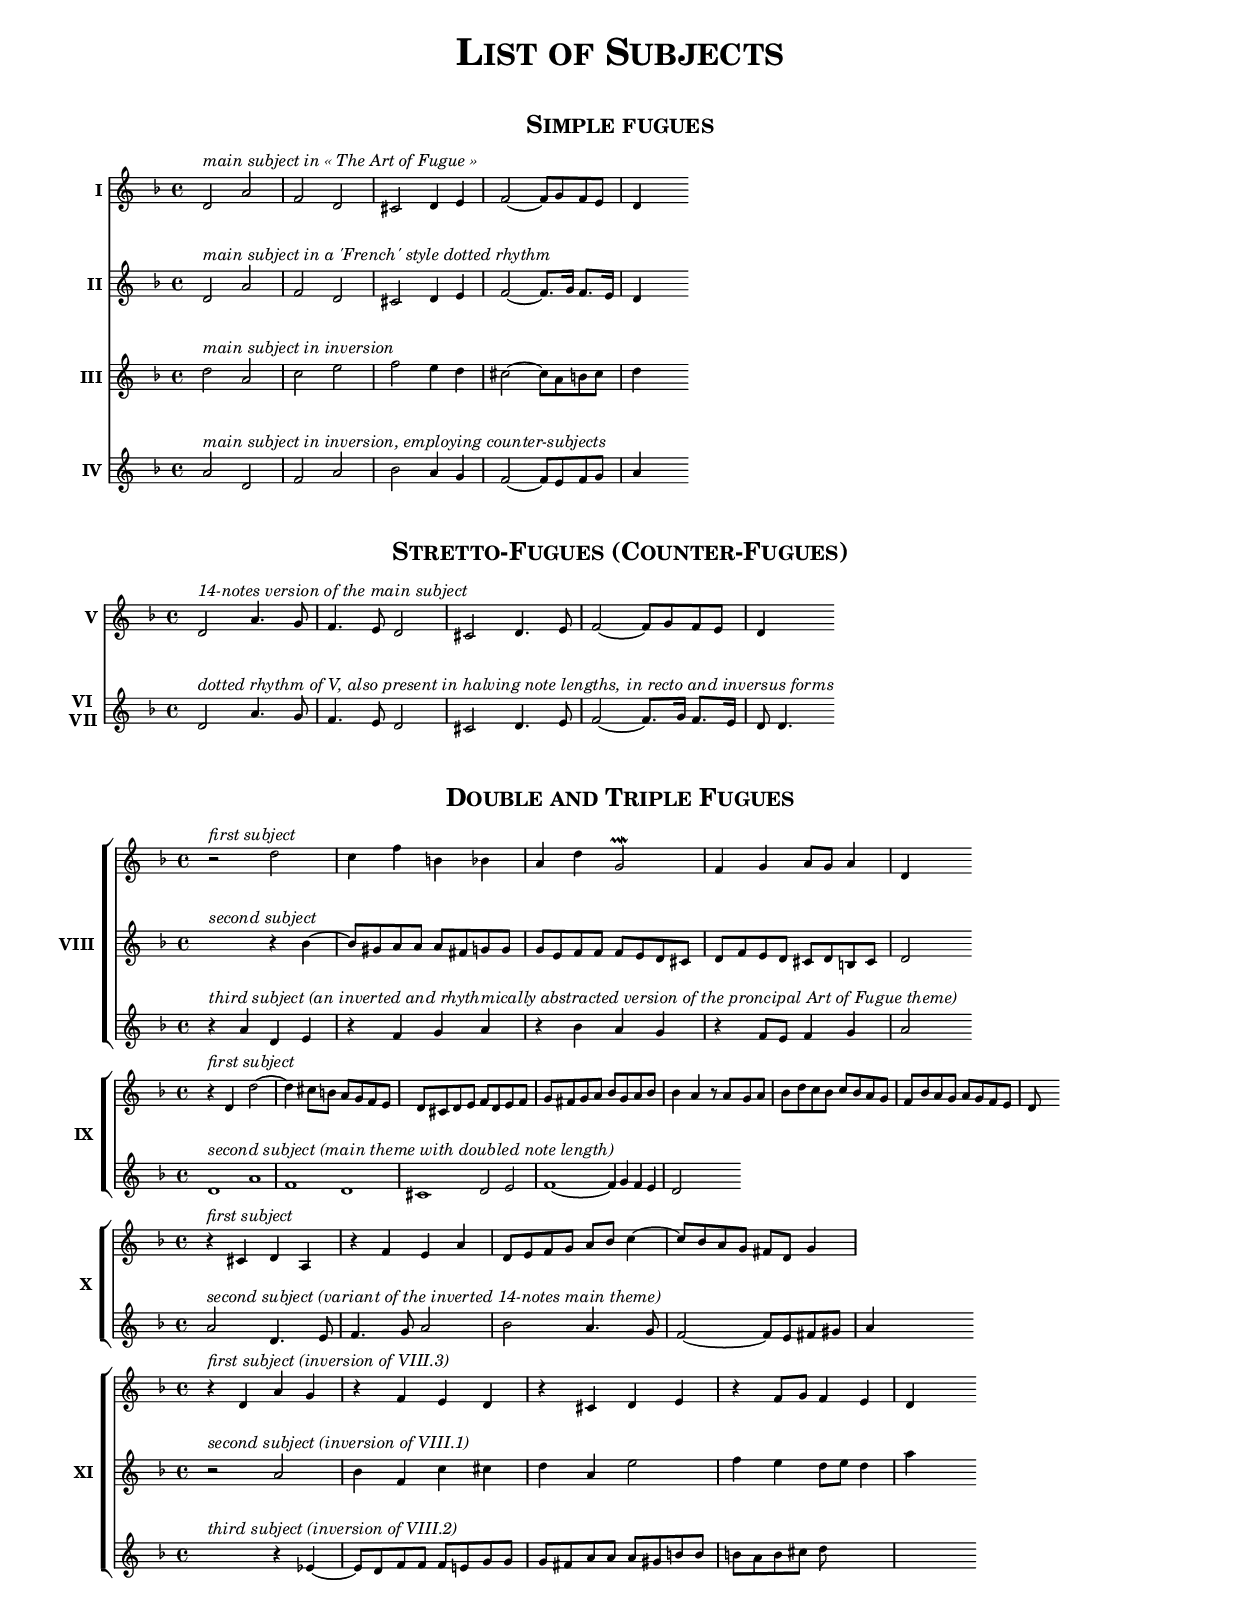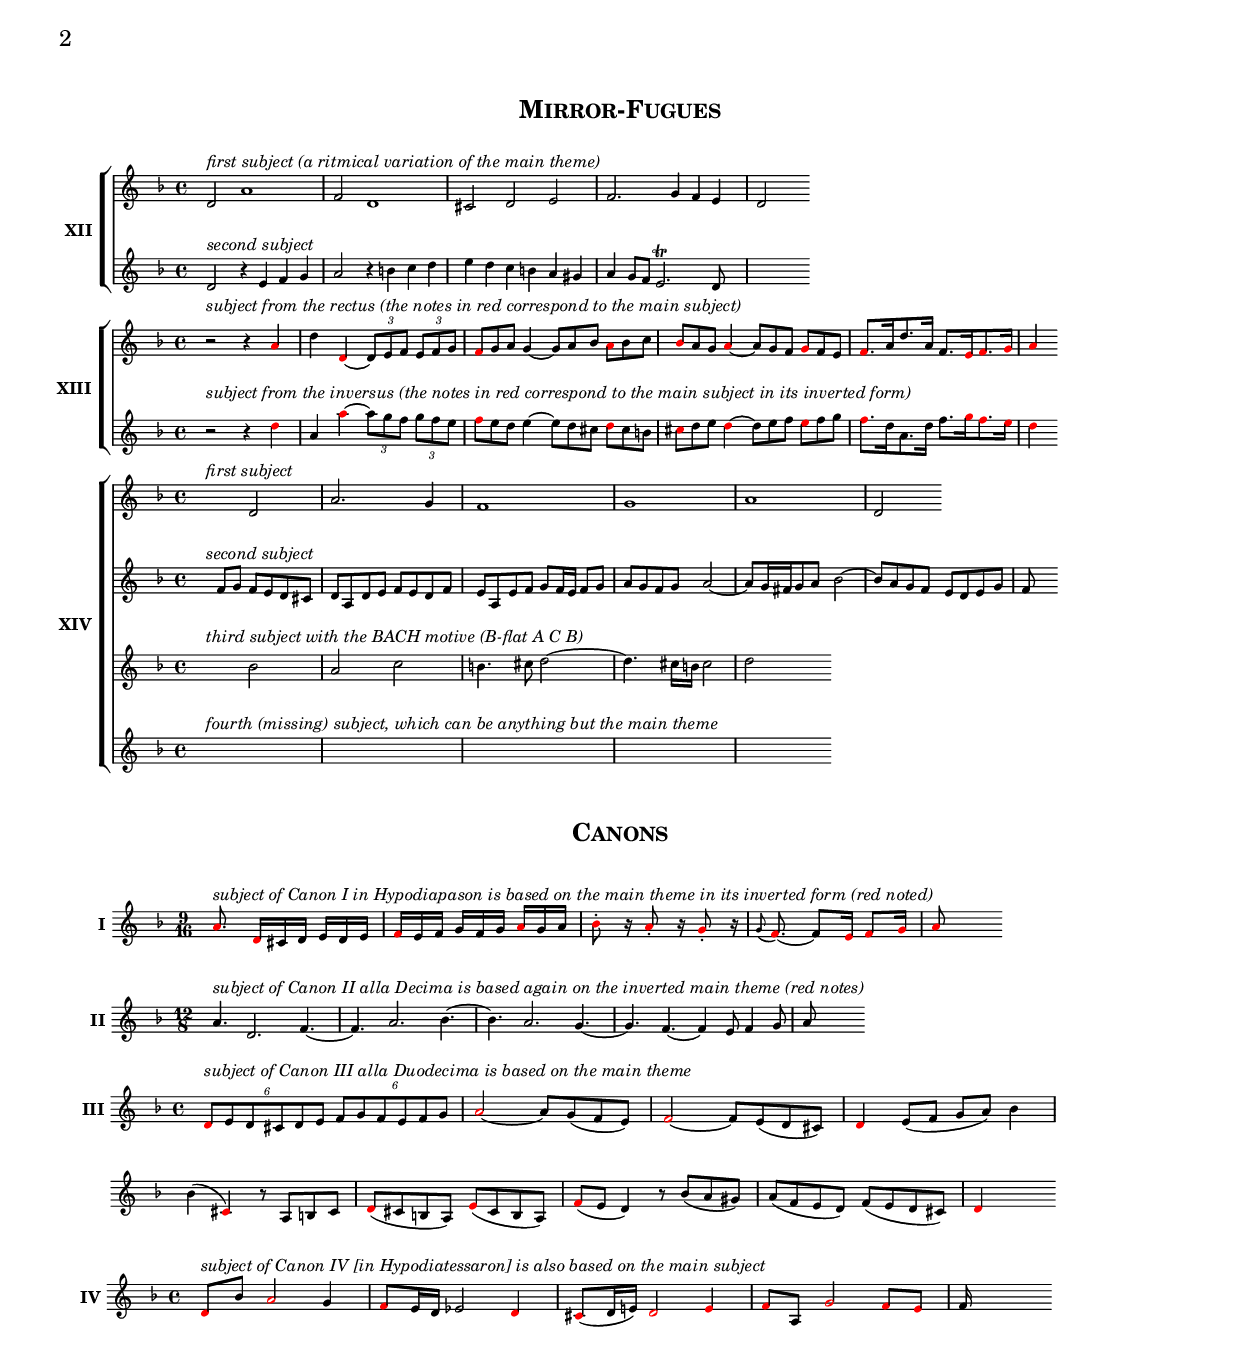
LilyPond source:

\include "./macros.ly"

commonSettings = {
  \time 4/4
  \key d \minor
  %\once\override Staff.TimeSignature.stencil = ##f
  \override Score.BarNumber.break-visibility = ##(#f #f #f)
  \override Staff.NoteHead.style = #'baroque
}

CommonSubjectI = {
  \commonSettings
  | d'2^\markup \abs-fontsize #8 \italic { "main subject in « The Art of Fugue »" }
    a'
  | f d | cis d4 e | f2~ f8 g f e | d4 s
}
CommonSubjectII = {
  \commonSettings
  | d'2^\markup \abs-fontsize #8 \italic { "main subject in a 'French' style dotted rhythm" }
    a'
  | f d | cis d4 e | f2~ f8. g16 f8. e16 | d4 s
}
CommonSubjectIII = {
  \commonSettings
  | d''2^\markup \abs-fontsize #8 \italic { "main subject in inversion" }
    a
  | c e | f e4 d | cis2~ cis8 a b cis | d4 s
}
CommonSubjectIV = {
  \commonSettings
  | a'2^\markup \abs-fontsize #8 \italic { "main subject in inversion, employing counter-subjects" }
    d,
  | f a | bes a4 g | f2~ f8 e f g | a4 s
}
CommonSubjectV = {
  \commonSettings
  | d'2^\markup \abs-fontsize #8 \italic  { "14-notes version of the main subject" }
    \once\override Stem.length = #6 a'4. g8
  | f4. e8 d2 | cis d4. e8 | f2~ f8 g f e | d4 s
}

CommonSubjectVI = {
  \commonSettings
  | d'2^\markup \abs-fontsize #8 \italic  {
      "dotted rhythm of V, also present in halving note lengths,"
      "in recto and inversus forms"
    }
    \once\override Stem.length = #5 a'4. g8
  | f4. e8 d2 | cis d4. e8 | f2~ f8. g16 f8. e16 | d8 4.
}

SubjectVIIIFirst = \relative {
  \commonSettings
  | r2^\markup \abs-fontsize #8 \italic { "first subject" }
    d''
  | c4 f b, bes | a d g,2^\prallmordent | f4 g a8 g a4 | d,4 s
}
SubjectVIIISecond = \relative {
  \commonSettings
  | s2^\markup \abs-fontsize #8 \italic { "second subject" }
    r4 bes'~
  | bes8 gis a a a fis g g | g e f f f e d cis | d f e d cis d b cis | d2
}
SubjectVIIIThird = \relative {
  \commonSettings
  | r4^\markup \abs-fontsize #8 \italic {
      "third subject (an inverted and rhythmically abstracted version of the proncipal Art of Fugue theme)"
    }
    a' d, e | r f g a | r bes a g | r f8 e f4 g | a2 % s
}

SubjectIXFirst = {
  \commonSettings
  | r4^\markup \abs-fontsize #8 \italic {
      "first subject"
    }
    d' d'2~ | d4 cis8 b a g f e | d cis d e f d e f | g fis g a bes g a bes | bes4 a r8 a g a
  | bes d c bes c bes a g | f bes a g a g f e | d s
}
SubjectIXSecond = {
  \commonSettings
  | d'1*1/2^\markup \abs-fontsize #8 \italic {
      "second subject (main theme with doubled note length)"
    }
    a' | f d | cis d2*1/2 e | f1*1/2~ f4*1/2 g f e | d2*1/2 s1*1/2
}

SubjectXFirst = {
  \commonSettings
  | r4^\markup \abs-fontsize #8 \italic {
      "first subject"
    }
    cis' d a | r f' e a | d,8 e f g a bes c4~ | c8 bes a g fis d g4
}
SubjectXSecond = {
  \commonSettings
  | a'2^\markup \abs-fontsize #8 \italic {
      "second subject (variant of the inverted 14-notes main theme)"
    }
    d,4. e8 | f4. g8 a2 | bes a4. g8 | f2~ f8 e fis gis | a4 s2
}

SubjectXIFirst = {
  \commonSettings
  | r4^\markup \abs-fontsize #8 \italic {
      "first subject (inversion of VIII.3)"
    }
    d' a' g
  | r f e d | r cis d e | r f8 g f4 e | d4 s % s2
}
SubjectXISecond = {
  \commonSettings
  | r2^\markup \abs-fontsize #8 \italic {
      "second subject (inversion of VIII.1)"
    }
    a'
  | bes4 f c' cis | d a e'2 | f4 e d8 e d4 | a'4 s
}
SubjectXIThird = {
  \commonSettings
  | s2^\markup \abs-fontsize #8 \italic {
      "third subject (inversion of VIII.2)"
    }
    r4 ees'~
  | ees8 d f f f e g g | g fis a a a gis b b | b a b cis d s4. | s2
}

SubjectXIIFirst = {
  \commonSettings
  | d'2*2/3^\markup \abs-fontsize #8 \italic {
      "first subject (a ritmical variation of the main theme)"
    }
    a'1*2/3
  | f2*2/3 d1*2/3 | cis2*2/3 d e | f2.*2/3 g4*2/3 f e | d2*2/3 s4*2/3
}
SubjectXIISecond = {
  \commonSettings
  | d'2*2/3^\markup \abs-fontsize #8 \italic { "second subject" }
    r4*2/3 e f g | a2*2/3 r4*2/3 b c d | e d c b a gis | a g8*2/3[ f] e2.*2/3\trill d8*2/3 s % e
 %| f4*2/3 e8*2/3[ d] cis2.*2/3 b8*2/3 cis | d2*2/3 r4*2/3 f, g a
  | s2
}

SubjectXIIIFirst = {
  \commonSettings
  | r2^\markup \abs-fontsize #8 \italic {
      "subject from the rectus (the notes in red correspond to the main subject)"
    }
    r4 \red a' | d \red d,~ \tuplet 3/2 { d8 e f } \tuplet 3/2 { e f g }
  | \omit TupletNumber \tuplet 3/2 { \red f g a } g4~ \tuplet 3/2 { g8 a bes } \tuplet 3/2 { \red a bes c }
  | \tuplet 3/2 { \red bes a g } \red a4~ \tuplet 3/2 { a8 g f } \tuplet 3/2 { \red g f e }
  | \red f8.[ a16 d8. a16] f8.[ \red e16 \red f8. \red g16] | \red a4
}
SubjectXIIISecond = {
  \commonSettings
  | r2^\markup \abs-fontsize #8 \italic {
      "subject from the inversus (the notes in red correspond to the main subject in its inverted form)"
    }
    r4 \red d'' | a \red a'~ \tuplet 3/2 { a8 g f } \tuplet 3/2 { g f e }
  | \omit TupletNumber \tuplet 3/2 { \red f e d } e4~ \tuplet 3/2 { e8 d cis } \tuplet 3/2 { \red d cis b }
  | \tuplet 3/2 { \red cis d e } \red d4~ \tuplet 3/2 { d8 e f } \tuplet 3/2 { \red e f g }
  | \red f8.[ d16 a8. d16] f8.[ \red g16 \red f8. \red e16] | \red d4
}

SubjectXIVFirst = {
  \commonSettings
  | s2^\markup \abs-fontsize #8 \italic { "first subject" }
    d'
  | a'2. g4 | f1 | g | a | d,2 % s
}
SubjectXIVSecond = {
  \commonSettings
  | s4^\markup \abs-fontsize #8 \italic { "second subject" }
    f'8 g f e d cis
  | d a d e f e d f | e a, e' f g f16 e f8 g | a g f g a2~ | a8[ g16 fis g8 a] bes2~ | bes8 a g f e d e g
  | f s % s2.
}
SubjectXIVThird = {
  \commonSettings
  | s2^\markup \abs-fontsize #8 \italic {
      "third subject with the BACH motive (B-flat A C B)"
    }
    bes'
  | a c | b4. cis8 d2~ | d4. cis16 b  cis2 | d % s
}
SubjectXIVFourth = {
  \commonSettings
  | s1^\markup \abs-fontsize #8 \italic {
      "fourth (missing) subject, which can be anything but the main theme"
    }
  | s | s | s | s2
}

CanonI = {
  \commonSettings
  \time 9/16
  | \red a'8.^\markup \abs-fontsize #8 \italic {
      "subject of Canon I in Hypodiapason is based on the main theme in its inverted form (red noted)"
    }
    \red d,16 cis d e d e
  | \red f e f g f g \red a g a
  | \red bes8^. r16 \red a8_. r16 \red g8_. r16
  | \appoggiatura g8 \red f8.~ f8 \red e16 \red f8 \red g16
  | \red a8 s
}
CanonII = {
  \commonSettings
  \time 12/8
  | a'4.^\markup \abs-fontsize #8 \italic {
      "subject of Canon II alla Decima is based again on the inverted main theme (red notes)"
    }
    d,2. f4.~
  | f a2. bes4.~
  | bes a2. g4.~
  | g f~ f4 e8 f4 g8
  | a8 s4
}
CanonIII = {
  \commonSettings
  | \tuplet 6/4 {
      \red d'8[^\markup \abs-fontsize #8 \italic {
        "subject of Canon III alla Duodecima is based on the main theme"
      }
      e d cis d e]
    } \tuplet 6/4 { f[ g f e f g] }
  | \red a2~ a8 g( f e)
  | \red f2~ f8 e( d cis)
  | \red d4 e8( f g a) bes4
  | bes( \red  cis,) r8 a b cis
  | \red d( cis b a) \red e'( cis b a)
  | \red f'( e d4) r8 bes'( a gis)
  | a( f e d) f( e d cis)
  | \red d4 s
}
CanonIV = {
  \commonSettings
  | \red d'8^\markup \abs-fontsize #8 \italic {
      "subject of Canon IV [in Hypodiatessaron] is also based on the main subject"
     }
     bes' \red a2 g4
  | \red f8 e16 d ees2 \red d4
  | \red cis8_( d16 e!) \red d2 \red e4
  | \red f8 a, \red g'2 \red f8 \red e
  | f16 s8.
}

\markup \fill-line {
  \center-column \abs-fontsize #18 \smallCaps \bold {
    \null
    "List of Subjects"
    \vspace #1
  }
}

\markup \fill-line {
  \center-column \abs-fontsize #12 \smallCaps \bold {
    \null
    "Simple fugues"
    \vspace #0.5
  }
}

\markup \line {
  \hspace #2
  \left-column {
    \score {
      <<
        \new Staff \with {
          instrumentName = \markup \abs-fontsize #8 \bold { "I " }
        } \relative \CommonSubjectI
        \new Staff \with {
          instrumentName = \markup \abs-fontsize #8 \bold { "II " }
        } \relative \CommonSubjectII
        \new Staff \with {
          instrumentName = \markup \abs-fontsize #8 \bold { "III " }
        } \relative \CommonSubjectIII
        \new Staff \with {
          instrumentName = \markup \abs-fontsize #8 \bold { "IV " }
        } \relative \CommonSubjectIV
      >>
      \layout {
        %\context {
        %  \Score
        %  proportionalNotationDuration = #(ly:make-moment 1)
        %}
        indent = #0
        line-width = #160
        #(layout-set-staff-size 12)
      }
    }
  }
}

\markup \fill-line {
  \center-column \abs-fontsize #12 \smallCaps \bold {
    \null\null
    "Stretto-Fugues (Counter-Fugues)"
    \vspace #0.5
  }
}

\markup \line {
  \hspace #1
  \left-column {
    \score {
      <<
        \new Staff \with {
          instrumentName = \markup \abs-fontsize #8 \bold { "V " }
        } \relative \CommonSubjectV
        % Contrapunctus VI
        \new Staff \with {
          instrumentName = \markup \abs-fontsize #8 \bold {
            \right-column { "VI  " \raise #1.8 \line { "VII " } }
          }
        } \relative \CommonSubjectVI
      >>
      \layout {
        %\context {
        %  \Score
        %  proportionalNotationDuration = #(ly:make-moment 1)
        %}
        indent = #0
        line-width = #160
        #(layout-set-staff-size 12)
      }
    }
  }
}

\markup \fill-line {
  \center-column \abs-fontsize #12 \smallCaps \bold {
    \null\null
    "Double and Triple Fugues"
    \vspace #0.5
  }
}

% Contrapunctus VIII
\markup \line {
  \left-column {
    \score {
      <<
        \new ChoirStaff \with {
          instrumentName = \markup \abs-fontsize #8 \bold { "VIII " }
          \override StaffGrouper.staff-staff-spacing = #'(
                      (basic-distance . 0)
                      (padding . 2))
          }
        <<
        \new Staff {
          \new Voice = "subjectviii1" \relative \SubjectVIIIFirst
        }
        \new Staff {
          \new Voice = "subjectviii2" \relative \SubjectVIIISecond
        }
        \new Staff {
          \new Voice = "subjectviii3" \relative \SubjectVIIIThird
        }
        >>
      >>
      \layout {
        %\context {
        %  \Score
        %  proportionalNotationDuration = #(ly:make-moment 1)
        %}
        indent = #0
        line-width = #160
        #(layout-set-staff-size 12)
      }
    }
  }
}

% Contrapunctus IX
\markup \line {
  \hspace #1.4
  \left-column {
    \score {
      <<
        \new ChoirStaff \with {
          instrumentName = \markup \abs-fontsize #8 \bold { "IX " }
          \override StaffGrouper.staff-staff-spacing = #'(
                      (basic-distance . 0)
                      (padding . 2))
          }
        <<
        \new Staff {
          \new Voice = "subjectix1" \relative \SubjectIXFirst
        }
        \new Staff {
          \new Voice = "subjectix2" \relative \SubjectIXSecond
        }
        >>
      >>
      \layout {
        %\context {
        %  \Score
        %  proportionalNotationDuration = #(ly:make-moment 1)
        %}
        indent = #0
        line-width = #160
        #(layout-set-staff-size 12)
      }
    }
  }
}

% Contrapunctus X
\markup \line {
  \hspace #2.0
  \left-column {
    \score {
      <<
        \new ChoirStaff \with {
          instrumentName = \markup \abs-fontsize #8 \bold { "X " }
          \override StaffGrouper.staff-staff-spacing = #'(
                      (basic-distance . 0)
                      (padding . 2))
          }
        <<
        \new Staff {
          \new Voice = "subjectix1" \relative \SubjectXFirst
        }
        \new Staff {
          \new Voice = "subjectix2" \relative \SubjectXSecond
        }
        >>
      >>
      \layout {
        %\context {
        %  \Score
        %  proportionalNotationDuration = #(ly:make-moment 1)
        %}
        indent = #0
        line-width = #160
        #(layout-set-staff-size 12)
      }
    }
  }
}

% Contrapunctus XI
\markup \line {
  \hspace #1.4
  \left-column {
    \score {
      <<
        \new ChoirStaff \with {
          instrumentName = \markup \abs-fontsize #8 \bold { "XI " }
          \override StaffGrouper.staff-staff-spacing = #'(
                      (basic-distance . 0)
                      (padding . 2))
          }
        <<
        \new Staff {
          \new Voice = "subjectxi1" \relative \SubjectXIFirst
        }
        \new Staff {
          \new Voice = "subjectxi2" \relative \SubjectXISecond
        }
        \new Staff {
          \new Voice = "subjectxi3" \relative \SubjectXIThird
        }
        >>
      >>
      \layout {
        %\context {
        %  \Score
        %  proportionalNotationDuration = #(ly:make-moment 1)
        %}
        indent = #0
        line-width = #160
        #(layout-set-staff-size 12)
      }
    }
  }
}

\pageBreak

\markup \fill-line {
  \center-column \abs-fontsize #12 \smallCaps \bold {
    \null\null
    "Mirror-Fugues"
    \vspace #1
  }
}

% Contrapunctus XII
\markup \line {
  \hspace #0.6
  \left-column {
    \score {
      <<
        \new ChoirStaff \with {
          instrumentName = \markup \abs-fontsize #8 \bold { "XII " }
          \override StaffGrouper.staff-staff-spacing = #'(
                      (basic-distance . 0)
                      (padding . 2))
          }
        <<
        \new Staff {
          \new Voice = "subjectxii1" \relative \SubjectXIIFirst
        }
        \new Staff {
          \new Voice = "subjectxii2" \relative \SubjectXIISecond
        }
        >>
      >>
      \layout {
        %\context {
        %  \Score
        %  proportionalNotationDuration = #(ly:make-moment 1)
        %}
        indent = #0
        line-width = #160
        #(layout-set-staff-size 12)
      }
    }
  }
}

% Contrapunctus XIII
\markup \line {
  \hspace #-0.2
  \left-column {
    \score {
      <<
        \new ChoirStaff \with {
          instrumentName = \markup \abs-fontsize #8 \bold { "XIII " }
          \override StaffGrouper.staff-staff-spacing = #'(
                      (basic-distance . 0)
                      (padding . 2))
          }
        <<
        \new Staff {
          \new Voice = "subjectxiii1" \relative \SubjectXIIIFirst
        }
        \new Staff {
          \new Voice = "subjectxiii2" \relative \SubjectXIIISecond
        }
        >>
      >>
      \layout {
        %\context {
        %  \Score
        %  proportionalNotationDuration = #(ly:make-moment 1)
        %}
        indent = #0
        line-width = #160
        #(layout-set-staff-size 12)
      }
    }
  }
}

% Contrapunctus XIV
\markup \line {
  \hspace #0
  \left-column {
    \score {
      <<
        \new ChoirStaff \with {
          instrumentName = \markup \abs-fontsize #8 \bold { "XIV " }
          \override StaffGrouper.staff-staff-spacing = #'(
                      (basic-distance . 0)
                      (padding . 2))
          }
        <<
        \new Staff {
          \new Voice = "subjectxiv1" \relative \SubjectXIVFirst
        }
        \new Staff {
          \new Voice = "subjectxiv2" \relative \SubjectXIVSecond
        }
        \new Staff {
          \new Voice = "subjectxiv3" \relative \SubjectXIVThird
        }
        \new Staff {
          \new Voice = "subjectxiv4" \relative \SubjectXIVFourth
        }
        >>
      >>
      \layout {
        %\context {
        %  \Score
        %  proportionalNotationDuration = #(ly:make-moment 1)
        %}
        indent = #0
        line-width = #160
        #(layout-set-staff-size 12)
      }
    }
  }
  \vspace #3
}

\markup \fill-line {
  \center-column \abs-fontsize #12 \smallCaps \bold {
    \null\null
    "Canons"
    \vspace #0.5
  }
}

\markup \line {
  \hspace #3.8
  \left-column {
    \score {
      <<
        \new Staff \with {
          instrumentName = \markup \abs-fontsize #8 \bold { "I " }
        } \relative \CanonI
      >>
      \layout {
        indent = #0
        line-width = #160
        #(layout-set-staff-size 12)
      }
    }
  }
  \vspace #2
}

\markup \line {
  \hspace #3
  \left-column {
    \score {
      <<
        \new Staff \with {
          instrumentName = \markup \abs-fontsize #8 \bold { "II " }
        } \relative \CanonII
      >>
      \layout {
        indent = #0
        line-width = #160
        #(layout-set-staff-size 12)
      }
    }
  }
  \vspace #2
}

\markup \line {
  \hspace #2.2
  \left-column {
    \score {
      <<
        \new Staff \with {
          instrumentName = \markup \abs-fontsize #8 \bold { "III " }
        } \relative \CanonIII
      >>
      \layout {
        indent = #0
        line-width = #160
        #(layout-set-staff-size 12)
      }
    }
  }
  \vspace #2
}

\markup \line {
  \hspace #2
  \left-column {
    \score {
      <<
        \new Staff \with {
          instrumentName = \markup \abs-fontsize #8 \bold { "IV " }
        } \relative \CanonIV
      >>
      \layout {
        indent = #0
        line-width = #160
        #(layout-set-staff-size 12)
      }
    }
  }
  \vspace #2
}
